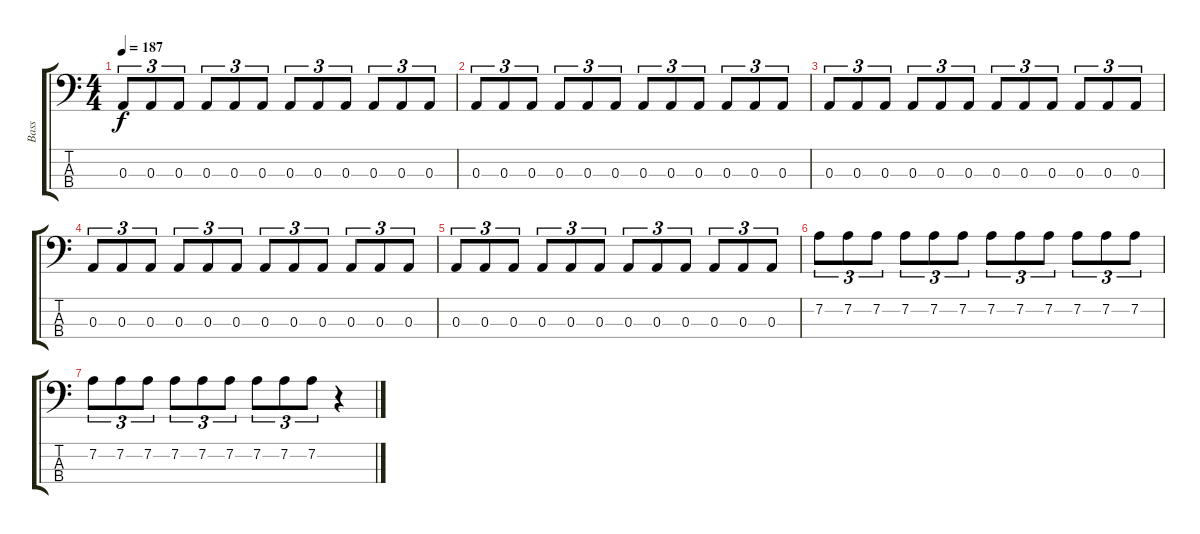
\track ("Bass" "Bass") {instrument electricbasspick}
\staff {score tabs}
\tuning (G2 D2 A1 E1) {hide}
\ts (4 4)
\tempo 187
\clef f4
\ks c
0.3.8{tu (3 2) dy f} 0.3.8{tu (3 2)} 0.3.8{tu (3 2)} 0.3.8{tu (3 2)} 0.3.8{tu (3 2)} 0.3.8{tu (3 2)} 0.3.8{tu (3 2)} 0.3.8{tu (3 2)} 0.3.8{tu (3 2)} 0.3.8{tu (3 2)} 0.3.8{tu (3 2)} 0.3.8{tu (3 2)} |
0.3.8{tu (3 2)} 0.3.8{tu (3 2)} 0.3.8{tu (3 2)} 0.3.8{tu (3 2)} 0.3.8{tu (3 2)} 0.3.8{tu (3 2)} 0.3.8{tu (3 2)} 0.3.8{tu (3 2)} 0.3.8{tu (3 2)} 0.3.8{tu (3 2)} 0.3.8{tu (3 2)} 0.3.8{tu (3 2)} |
0.3.8{tu (3 2)} 0.3.8{tu (3 2)} 0.3.8{tu (3 2)} 0.3.8{tu (3 2)} 0.3.8{tu (3 2)} 0.3.8{tu (3 2)} 0.3.8{tu (3 2)} 0.3.8{tu (3 2)} 0.3.8{tu (3 2)} 0.3.8{tu (3 2)} 0.3.8{tu (3 2)} 0.3.8{tu (3 2)} |
0.3.8{tu (3 2)} 0.3.8{tu (3 2)} 0.3.8{tu (3 2)} 0.3.8{tu (3 2)} 0.3.8{tu (3 2)} 0.3.8{tu (3 2)} 0.3.8{tu (3 2)} 0.3.8{tu (3 2)} 0.3.8{tu (3 2)} 0.3.8{tu (3 2)} 0.3.8{tu (3 2)} 0.3.8{tu (3 2)} |
0.3.8{tu (3 2)} 0.3.8{tu (3 2)} 0.3.8{tu (3 2)} 0.3.8{tu (3 2)} 0.3.8{tu (3 2)} 0.3.8{tu (3 2)} 0.3.8{tu (3 2)} 0.3.8{tu (3 2)} 0.3.8{tu (3 2)} 0.3.8{tu (3 2)} 0.3.8{tu (3 2)} 0.3.8{tu (3 2)} |
7.2.8{tu (3 2)} 7.2.8{tu (3 2)} 7.2.8{tu (3 2)} 7.2.8{tu (3 2)} 7.2.8{tu (3 2)} 7.2.8{tu (3 2)} 7.2.8{tu (3 2)} 7.2.8{tu (3 2)} 7.2.8{tu (3 2)} 7.2.8{tu (3 2)} 7.2.8{tu (3 2)} 7.2.8{tu (3 2)} |
7.2.8{tu (3 2)} 7.2.8{tu (3 2)} 7.2.8{tu (3 2)} 7.2.8{tu (3 2)} 7.2.8{tu (3 2)} 7.2.8{tu (3 2)} 7.2.8{tu (3 2)} 7.2.8{tu (3 2)} 7.2.8{tu (3 2)} r.4
